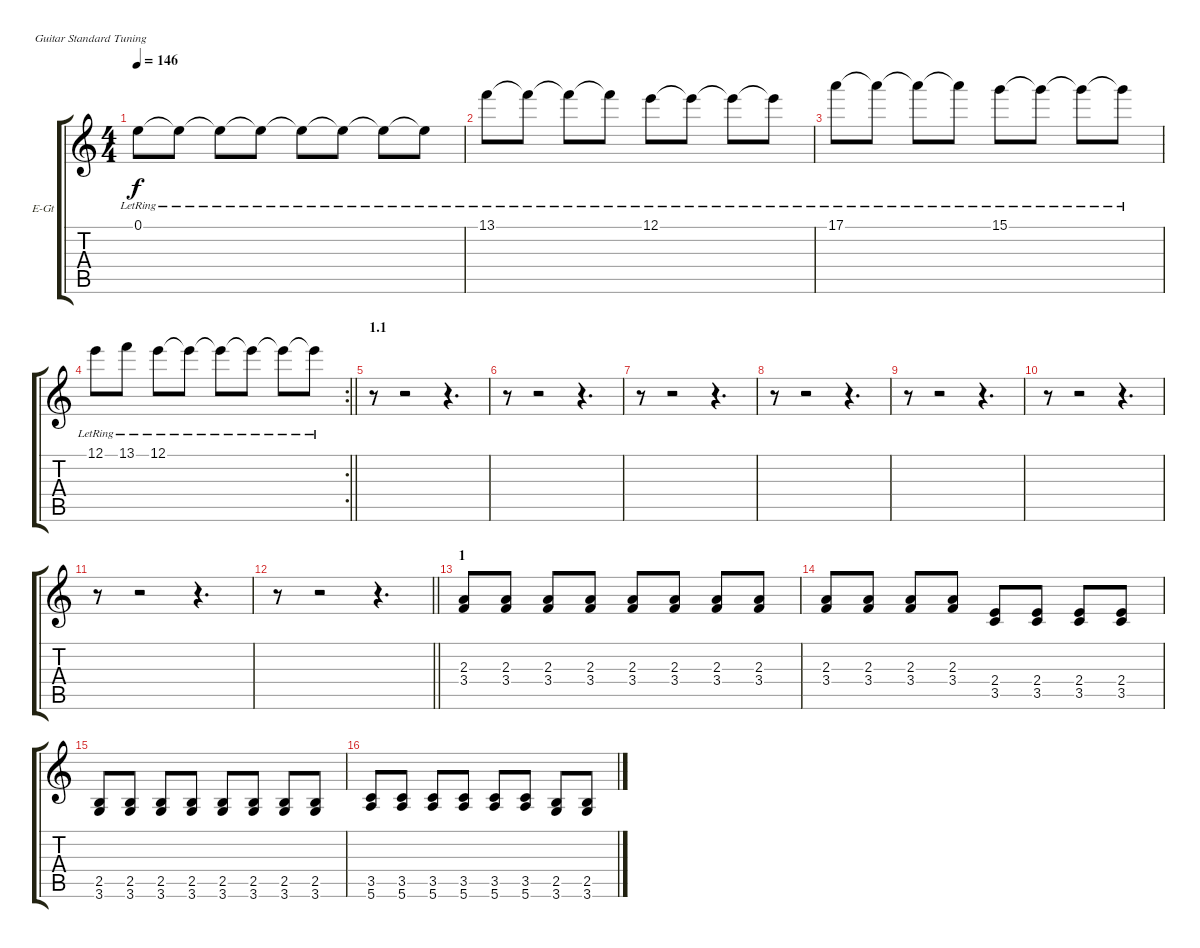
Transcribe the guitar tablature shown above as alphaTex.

\bracketExtendMode groupsimilarinstruments
\firstSystemTrackNameOrientation horizontal
\otherSystemsTrackNameOrientation horizontal
\track ("Gitar 3 " "E-Gt") {instrument distortionguitar}
\staff {score tabs}
\tuning (E4 B3 G3 D3 A2 E2)
\ts (4 4)
\tempo 146
\clef g2
\ks c
0.1{lr}.8{dy f} 0.1{lr t}.8 0.1{lr t}.8 0.1{lr t}.8 0.1{lr t}.8 0.1{lr t}.8 0.1{lr t}.8 0.1{lr t}.8 |
13.1{lr}.8 13.1{lr t}.8 13.1{lr t}.8 13.1{lr t}.8 12.1{lr}.8 12.1{lr t}.8 12.1{lr t}.8 12.1{lr t}.8 |
17.1{lr}.8 17.1{lr t}.8 17.1{lr t}.8 17.1{lr t}.8 15.1{lr}.8 15.1{lr t}.8 15.1{lr t}.8 15.1{lr t}.8 |
\rc 2
\barLineRight lightlight
12.1{lr}.8 13.1{lr}.8 12.1{lr}.8 12.1{lr t}.8 12.1{lr t}.8 12.1{lr t}.8 12.1{lr t}.8 12.1{lr t}.8 |
\section ("" "1.1")
r.8 r.2 r.4{d} |
r.8 r.2 r.4{d} |
r.8 r.2 r.4{d} |
r.8 r.2 r.4{d} |
r.8 r.2 r.4{d} |
r.8 r.2 r.4{d} |
r.8 r.2 r.4{d} |
\barLineRight lightlight
r.8 r.2 r.4{d} |
\section ("" "1")
(2.3 3.4).8 (2.3 3.4).8 (2.3 3.4).8 (2.3 3.4).8 (2.3 3.4).8 (2.3 3.4).8 (2.3 3.4).8 (2.3 3.4).8 |
(2.3 3.4).8 (2.3 3.4).8 (2.3 3.4).8 (2.3 3.4).8 (2.4 3.5).8 (2.4 3.5).8 (2.4 3.5).8 (2.4 3.5).8 |
(2.5 3.6).8 (2.5 3.6).8 (2.5 3.6).8 (2.5 3.6).8 (2.5 3.6).8 (2.5 3.6).8 (2.5 3.6).8 (2.5 3.6).8 |
(3.5 5.6).8 (3.5 5.6).8 (3.5 5.6).8 (3.5 5.6).8 (3.5 5.6).8 (3.5 5.6).8 (2.5 3.6).8 (2.5 3.6).8
